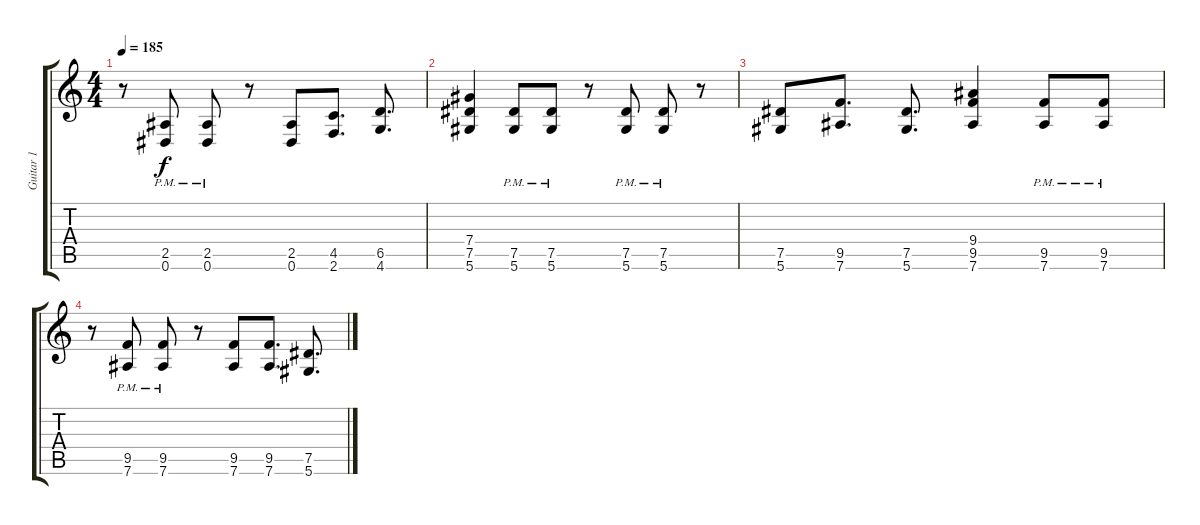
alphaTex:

\track ("Guitar 1" "Guitar 1") {instrument distortionguitar}
\staff {score tabs}
\tuning (Eb4 Bb3 Gb3 Db3 Ab2 Eb2) {hide}
\ts (4 4)
\tempo 185
\clef g2
\ks c
r.8{dy f} (2.5 0.6{pm}).8 (2.5 0.6{pm}).8 r.8 (2.5 0.6).8 (4.5 2.6).8{d} (6.5 4.6).8{d} |
(7.4 7.5 5.6).4 (7.5 5.6{pm}).8 (7.5 5.6{pm}).8 r.8 (7.5 5.6{pm}).8 (7.5 5.6{pm}).8 r.8 |
(7.5 5.6).8 (9.5 7.6).8{d} (7.5 5.6).8{d} (9.4 9.5 7.6).4 (9.5 7.6{pm}).8 (9.5 7.6{pm}).8 |
r.8 (9.5 7.6{pm}).8 (9.5 7.6{pm}).8 r.8 (9.5 7.6).8 (9.5 7.6).8{d} (7.5 5.6).8{d}
